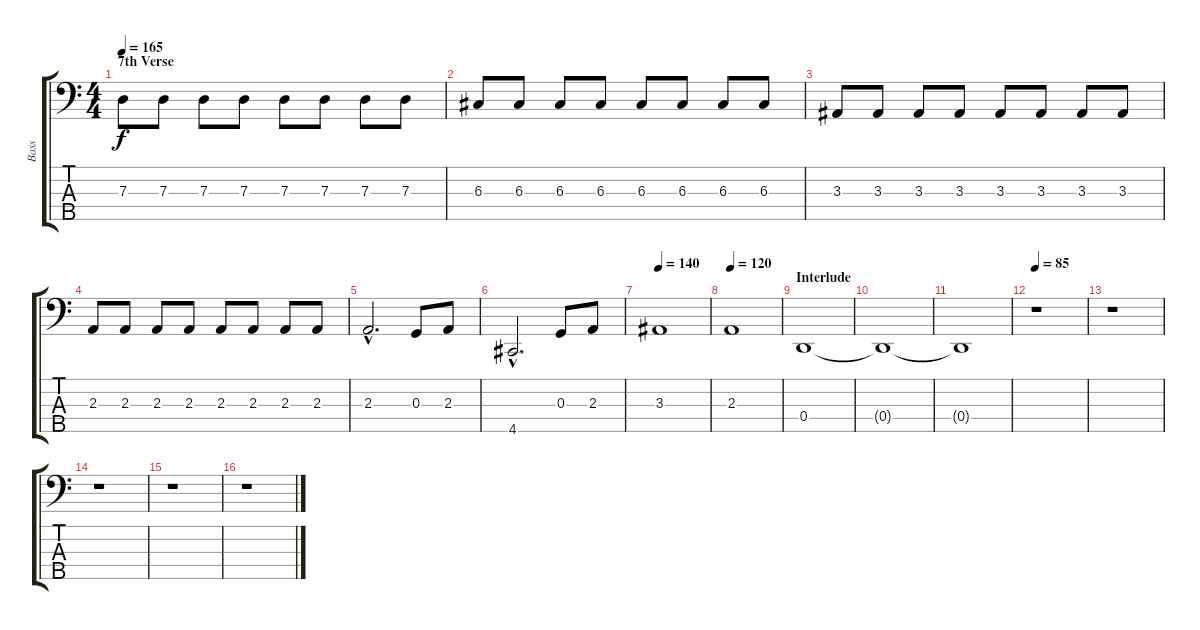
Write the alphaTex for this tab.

\track ("Bass" "Bass") {instrument electricbassfinger}
\staff {score tabs}
\tuning (F2 C2 G1 D1 A0) {hide}
\ts (4 4)
\section ("" "7th Verse")
\tempo 165
\clef f4
\ks c
7.3.8{dy f} 7.3.8 7.3.8 7.3.8 7.3.8 7.3.8 7.3.8 7.3.8 |
6.3.8 6.3.8 6.3.8 6.3.8 6.3.8 6.3.8 6.3.8 6.3.8 |
3.3.8 3.3.8 3.3.8 3.3.8 3.3.8 3.3.8 3.3.8 3.3.8 |
2.3.8 2.3.8 2.3.8 2.3.8 2.3.8 2.3.8 2.3.8 2.3.8 |
2.3{hac}.2{d} 0.3.8 2.3.8 |
4.5{hac}.2{d} 0.3.8 2.3.8 |
\tempo 140
3.3.1 |
\tempo 120
2.3.1 |
\section ("" "Interlude")
0.4.1 |
0.4{t}.1 |
0.4{t}.1 |
\tempo 85
r.1 |
r.1 |
r.1 |
r.1 |
r.1
